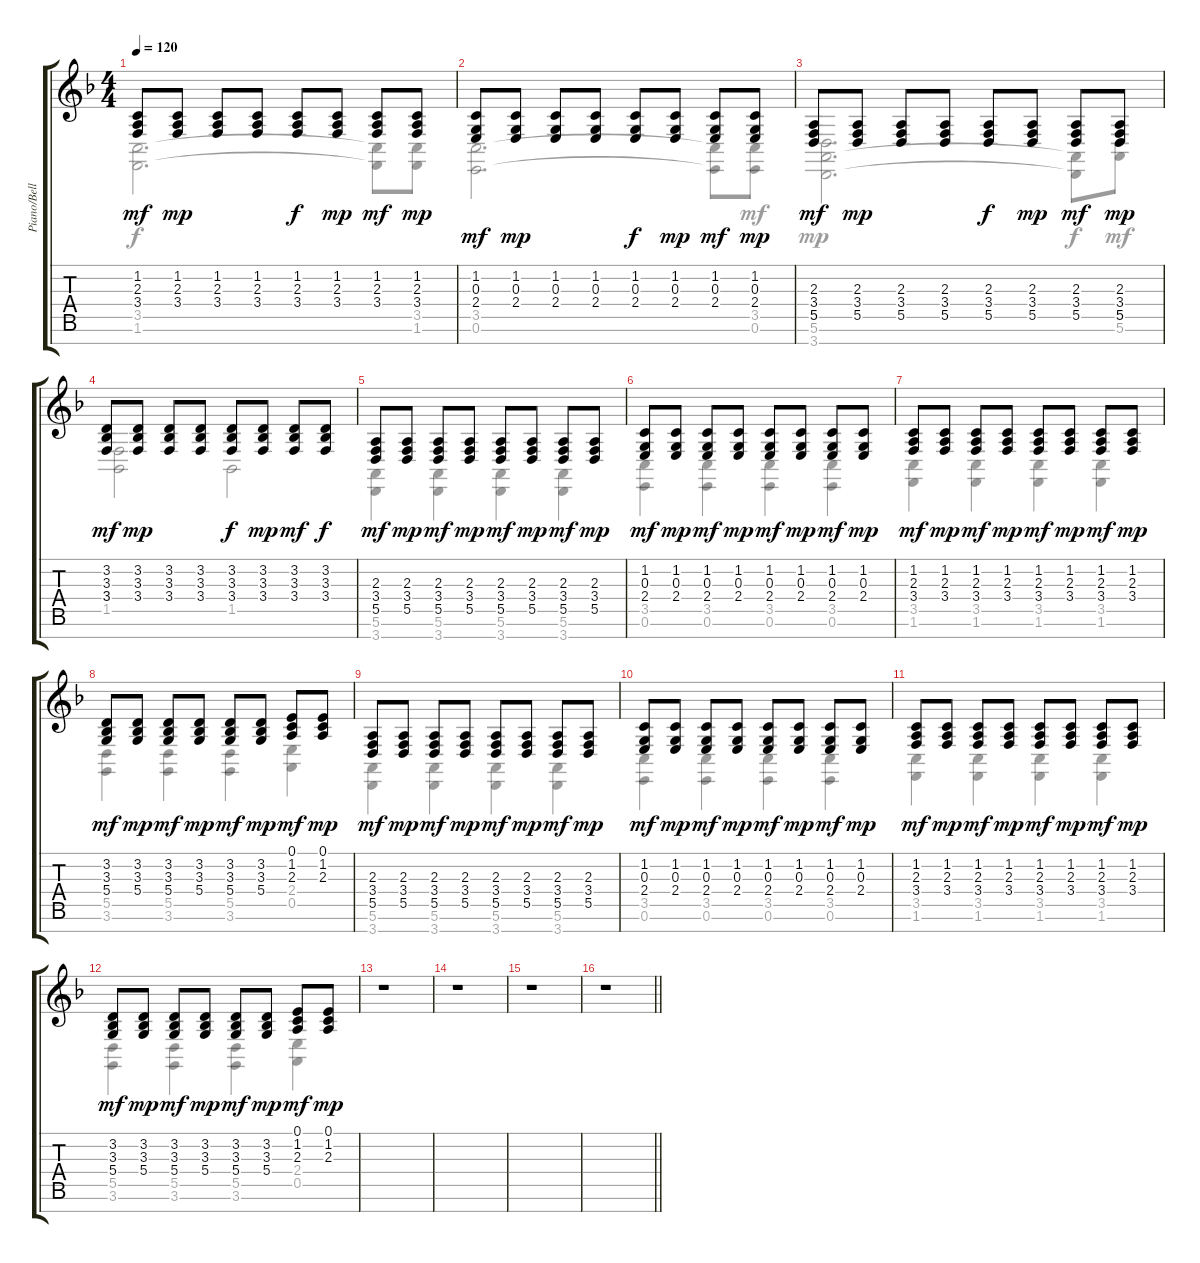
\track ("Piano/Bells" "Piano/Bell") {instrument acousticgrandpiano}
\staff {score tabs}
\tuning (E4 B3 G3 D3 A2 E2 B1) {hide}
\voice
\ts (4 4)
\tempo 120
\clef g2
\ks dminor
(1.2 2.3 3.4).8{dy mf} (1.2 2.3 3.4).8{dy mp} (1.2 2.3 3.4).8 (1.2 2.3 3.4).8 (1.2 2.3 3.4).8{dy f} (1.2 2.3 3.4).8{dy mp} (1.2 2.3 3.4).8{dy mf} (1.2 2.3 3.4).8{dy mp} |
(1.2 0.3 2.4).8{dy mf} (1.2 0.3 2.4).8{dy mp} (1.2 0.3 2.4).8 (1.2 0.3 2.4).8 (1.2 0.3 2.4).8{dy f} (1.2 0.3 2.4).8{dy mp} (1.2 0.3 2.4).8{dy mf} (1.2 0.3 2.4).8{dy mp} |
(2.3 3.4 5.5).8{dy mf} (2.3 3.4 5.5).8{dy mp} (2.3 3.4 5.5).8 (2.3 3.4 5.5).8 (2.3 3.4 5.5).8{dy f} (2.3 3.4 5.5).8{dy mp} (2.3 3.4 5.5).8{dy mf} (2.3 3.4 5.5).8{dy mp} |
(3.2 3.3 3.4).8{dy mf} (3.2 3.3 3.4).8{dy mp} (3.2 3.3 3.4).8 (3.2 3.3 3.4).8 (3.2 3.3 3.4).8{dy f} (3.2 3.3 3.4).8{dy mp} (3.2 3.3 3.4).8{dy mf} (3.2 3.3 3.4).8{dy f} |
(2.3 3.4 5.5).8{dy mf} (2.3 3.4 5.5).8{dy mp} (2.3 3.4 5.5).8{dy mf} (2.3 3.4 5.5).8{dy mp} (2.3 3.4 5.5).8{dy mf} (2.3 3.4 5.5).8{dy mp} (2.3 3.4 5.5).8{dy mf} (2.3 3.4 5.5).8{dy mp} |
(1.2 0.3 2.4).8{dy mf} (1.2 0.3 2.4).8{dy mp} (1.2 0.3 2.4).8{dy mf} (1.2 0.3 2.4).8{dy mp} (1.2 0.3 2.4).8{dy mf} (1.2 0.3 2.4).8{dy mp} (1.2 0.3 2.4).8{dy mf} (1.2 0.3 2.4).8{dy mp} |
(1.2 2.3 3.4).8{dy mf} (1.2 2.3 3.4).8{dy mp} (1.2 2.3 3.4).8{dy mf} (1.2 2.3 3.4).8{dy mp} (1.2 2.3 3.4).8{dy mf} (1.2 2.3 3.4).8{dy mp} (1.2 2.3 3.4).8{dy mf} (1.2 2.3 3.4).8{dy mp} |
(3.2 3.3 5.4).8{dy mf} (3.2 3.3 5.4).8{dy mp} (3.2 3.3 5.4).8{dy mf} (3.2 3.3 5.4).8{dy mp} (3.2 3.3 5.4).8{dy mf} (3.2 3.3 5.4).8{dy mp} (0.1 1.2 2.3).8{dy mf} (0.1 1.2 2.3).8{dy mp} |
(2.3 3.4 5.5).8{dy mf} (2.3 3.4 5.5).8{dy mp} (2.3 3.4 5.5).8{dy mf} (2.3 3.4 5.5).8{dy mp} (2.3 3.4 5.5).8{dy mf} (2.3 3.4 5.5).8{dy mp} (2.3 3.4 5.5).8{dy mf} (2.3 3.4 5.5).8{dy mp} |
(1.2 0.3 2.4).8{dy mf} (1.2 0.3 2.4).8{dy mp} (1.2 0.3 2.4).8{dy mf} (1.2 0.3 2.4).8{dy mp} (1.2 0.3 2.4).8{dy mf} (1.2 0.3 2.4).8{dy mp} (1.2 0.3 2.4).8{dy mf} (1.2 0.3 2.4).8{dy mp} |
(1.2 2.3 3.4).8{dy mf} (1.2 2.3 3.4).8{dy mp} (1.2 2.3 3.4).8{dy mf} (1.2 2.3 3.4).8{dy mp} (1.2 2.3 3.4).8{dy mf} (1.2 2.3 3.4).8{dy mp} (1.2 2.3 3.4).8{dy mf} (1.2 2.3 3.4).8{dy mp} |
(3.2 3.3 5.4).8{dy mf} (3.2 3.3 5.4).8{dy mp} (3.2 3.3 5.4).8{dy mf} (3.2 3.3 5.4).8{dy mp} (3.2 3.3 5.4).8{dy mf} (3.2 3.3 5.4).8{dy mp} (0.1 1.2 2.3).8{dy mf} (0.1 1.2 2.3).8{dy mp} |
r.1 |
r.1 |
r.1 |
\barLineRight lightlight
r.1
\voice
\clef g2
\ottava regular
\simile none
\ks dminor
(3.5 1.6).2{d dy f} (3.5{t} 1.6{t}).8 (3.5 1.6).8 |
(3.5 0.6).2{d} (3.5{t} 0.6{t}).8 (3.5 0.6).8{dy mf} |
(5.5 5.6 3.7).2{d dy mp} (5.6{t} 3.7{t}).8{dy f} (5.5 5.6).8{dy mf} |
(3.4 1.5).2 1.5.2 |
(5.6 3.7).4 (5.6 3.7).4 (5.6 3.7).4 (5.6 3.7).4 |
(3.5 0.6).4 (3.5 0.6).4 (3.5 0.6).4 (3.5 0.6).4 |
(3.5 1.6).4 (3.5 1.6).4 (3.5 1.6).4 (3.5 1.6).4 |
(5.5 3.6).4 (5.5 3.6).4 (5.5 3.6).4 (2.4 0.5).4 |
(5.6 3.7).4 (5.6 3.7).4 (5.6 3.7).4 (5.6 3.7).4 |
(3.5 0.6).4 (3.5 0.6).4 (3.5 0.6).4 (3.5 0.6).4 |
(3.5 1.6).4 (3.5 1.6).4 (3.5 1.6).4 (3.5 1.6).4 |
(5.5 3.6).4 (5.5 3.6).4 (5.5 3.6).4 (2.4 0.5).4 |
|
|
|
\barLineRight lightlight
